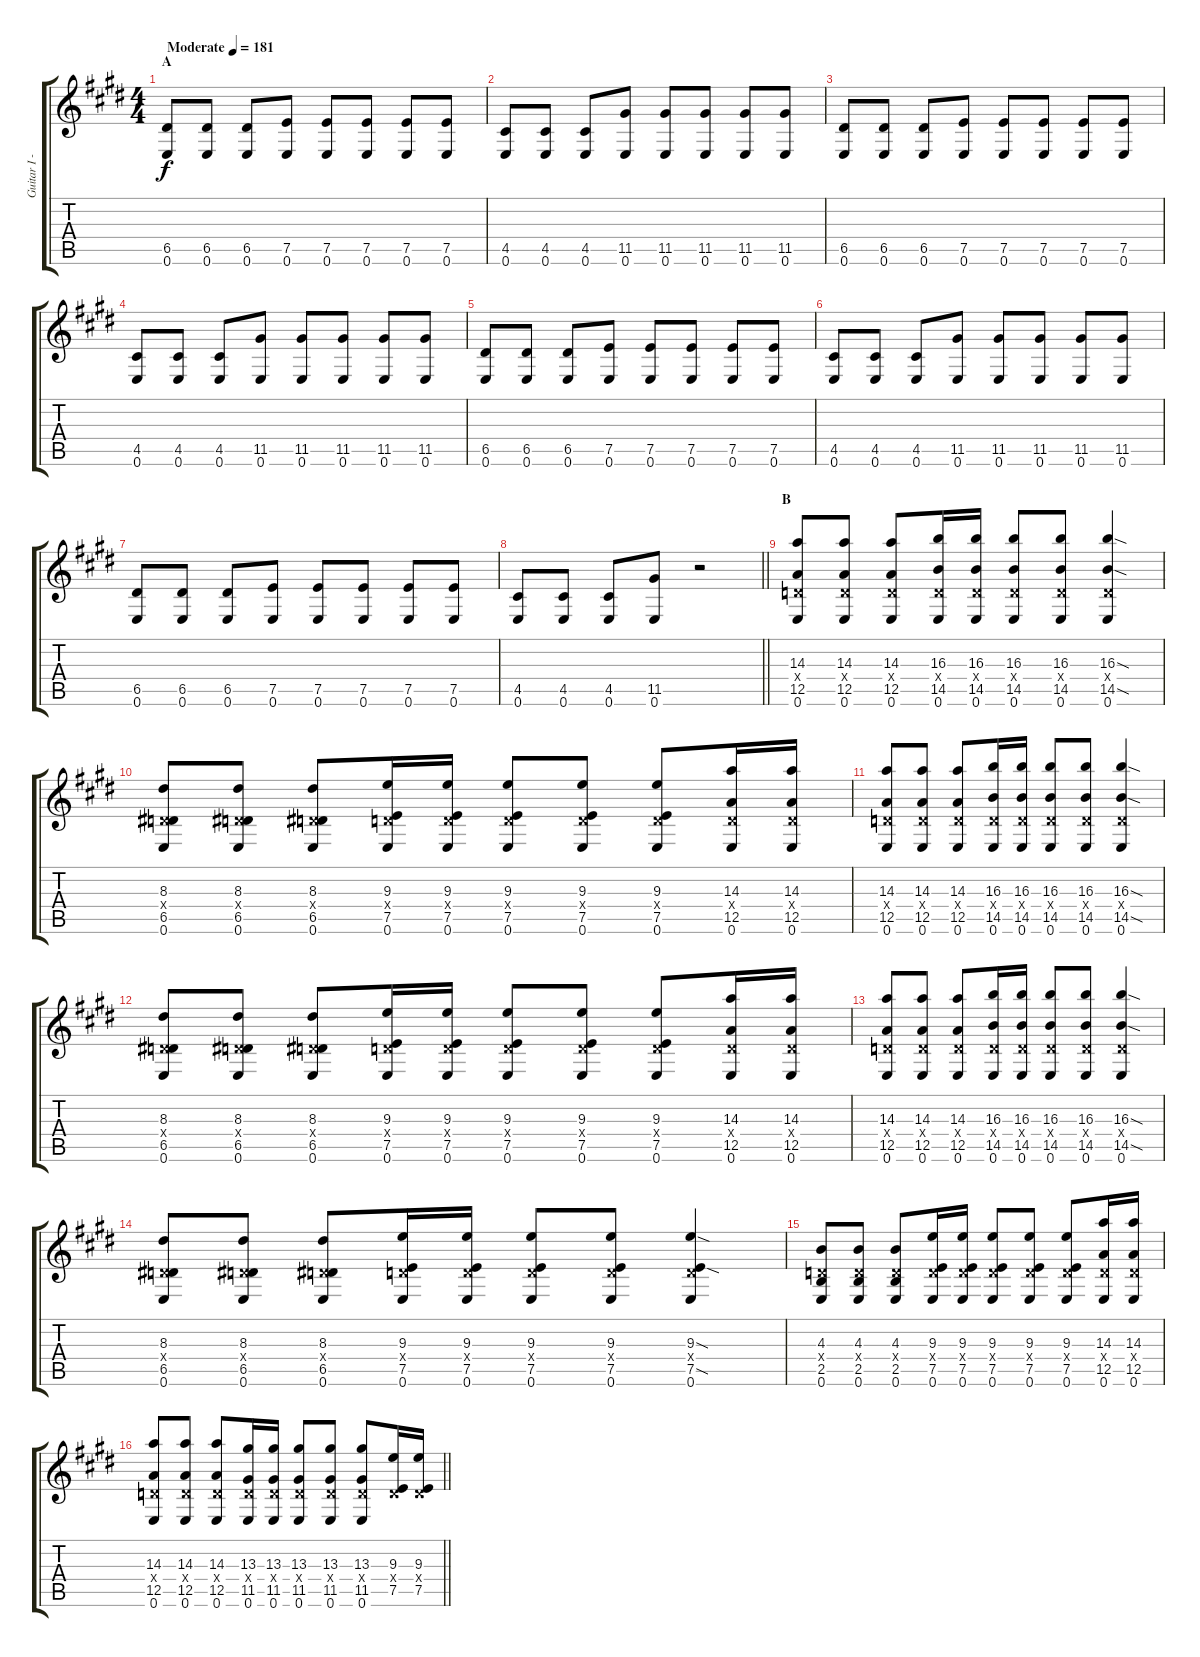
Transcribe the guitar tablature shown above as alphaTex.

\track ("Guitar I - Gotoh" "Guitar I -") {instrument overdrivenguitar}
\staff {score tabs}
\tuning (E4 B3 G3 D3 A2 E2) {hide}
\ts (4 4)
\section ("" "A")
\tempo (181 "Moderate")
\clef g2
\ks e
(6.5 0.6).8{dy f instrument overdrivenguitar} (6.5 0.6).8 (6.5 0.6).8 (7.5 0.6).8 (7.5 0.6).8 (7.5 0.6).8 (7.5 0.6).8 (7.5 0.6).8 |
(4.5 0.6).8 (4.5 0.6).8 (4.5 0.6).8 (11.5 0.6).8 (11.5 0.6).8 (11.5 0.6).8 (11.5 0.6).8 (11.5 0.6).8 |
(6.5 0.6).8 (6.5 0.6).8 (6.5 0.6).8 (7.5 0.6).8 (7.5 0.6).8 (7.5 0.6).8 (7.5 0.6).8 (7.5 0.6).8 |
(4.5 0.6).8 (4.5 0.6).8 (4.5 0.6).8 (11.5 0.6).8 (11.5 0.6).8 (11.5 0.6).8 (11.5 0.6).8 (11.5 0.6).8 |
(6.5 0.6).8 (6.5 0.6).8 (6.5 0.6).8 (7.5 0.6).8 (7.5 0.6).8 (7.5 0.6).8 (7.5 0.6).8 (7.5 0.6).8 |
(4.5 0.6).8 (4.5 0.6).8 (4.5 0.6).8 (11.5 0.6).8 (11.5 0.6).8 (11.5 0.6).8 (11.5 0.6).8 (11.5 0.6).8 |
(6.5 0.6).8 (6.5 0.6).8 (6.5 0.6).8 (7.5 0.6).8 (7.5 0.6).8 (7.5 0.6).8 (7.5 0.6).8 (7.5 0.6).8 |
\barLineRight lightlight
(4.5 0.6).8 (4.5 0.6).8 (4.5 0.6).8 (11.5 0.6).8 r.2 |
\section ("" "B")
(14.3 0.4{x} 12.5 0.6).8 (14.3 0.4{x} 12.5 0.6).8 (14.3 0.4{x} 12.5 0.6).8 (16.3 0.4{x} 14.5 0.6).16 (16.3 0.4{x} 14.5 0.6).16 (16.3 0.4{x} 14.5 0.6).8 (16.3 0.4{x} 14.5 0.6).8 (16.3{sod} 0.4{x} 14.5{sod} 0.6).4 |
(8.3 0.4{x} 6.5 0.6).8 (8.3 0.4{x} 6.5 0.6).8 (8.3 0.4{x} 6.5 0.6).8 (9.3 0.4{x} 7.5 0.6).16 (9.3 0.4{x} 7.5 0.6).16 (9.3 0.4{x} 7.5 0.6).8 (9.3 0.4{x} 7.5 0.6).8 (9.3 0.4{x} 7.5 0.6).8 (14.3 0.4{x} 12.5 0.6).16 (14.3 0.4{x} 12.5 0.6).16 |
(14.3 0.4{x} 12.5 0.6).8 (14.3 0.4{x} 12.5 0.6).8 (14.3 0.4{x} 12.5 0.6).8 (16.3 0.4{x} 14.5 0.6).16 (16.3 0.4{x} 14.5 0.6).16 (16.3 0.4{x} 14.5 0.6).8 (16.3 0.4{x} 14.5 0.6).8 (16.3{sod} 0.4{x} 14.5{sod} 0.6).4 |
(8.3 0.4{x} 6.5 0.6).8 (8.3 0.4{x} 6.5 0.6).8 (8.3 0.4{x} 6.5 0.6).8 (9.3 0.4{x} 7.5 0.6).16 (9.3 0.4{x} 7.5 0.6).16 (9.3 0.4{x} 7.5 0.6).8 (9.3 0.4{x} 7.5 0.6).8 (9.3 0.4{x} 7.5 0.6).8 (14.3 0.4{x} 12.5 0.6).16 (14.3 0.4{x} 12.5 0.6).16 |
(14.3 0.4{x} 12.5 0.6).8 (14.3 0.4{x} 12.5 0.6).8 (14.3 0.4{x} 12.5 0.6).8 (16.3 0.4{x} 14.5 0.6).16 (16.3 0.4{x} 14.5 0.6).16 (16.3 0.4{x} 14.5 0.6).8 (16.3 0.4{x} 14.5 0.6).8 (16.3{sod} 0.4{x} 14.5{sod} 0.6).4 |
(8.3 0.4{x} 6.5 0.6).8 (8.3 0.4{x} 6.5 0.6).8 (8.3 0.4{x} 6.5 0.6).8 (9.3 0.4{x} 7.5 0.6).16 (9.3 0.4{x} 7.5 0.6).16 (9.3 0.4{x} 7.5 0.6).8 (9.3 0.4{x} 7.5 0.6).8 (9.3{sod} 0.4{x} 7.5{sod} 0.6).4 |
(4.3 0.4{x} 2.5 0.6).8 (4.3 0.4{x} 2.5 0.6).8 (4.3 0.4{x} 2.5 0.6).8 (9.3 0.4{x} 7.5 0.6).16 (9.3 0.4{x} 7.5 0.6).16 (9.3 0.4{x} 7.5 0.6).8 (9.3 0.4{x} 7.5 0.6).8 (9.3 0.4{x} 7.5 0.6).8 (14.3 0.4{x} 12.5 0.6).16 (14.3 0.4{x} 12.5 0.6).16 |
\barLineRight lightlight
(14.3 0.4{x} 12.5 0.6).8 (14.3 0.4{x} 12.5 0.6).8 (14.3 0.4{x} 12.5 0.6).8 (13.3 0.4{x} 11.5 0.6).16 (13.3 0.4{x} 11.5 0.6).16 (13.3 0.4{x} 11.5 0.6).8 (13.3 0.4{x} 11.5 0.6).8 (13.3 0.4{x} 11.5 0.6).8 (9.3 0.4{x} 7.5).16 (9.3 0.4{x} 7.5).16
